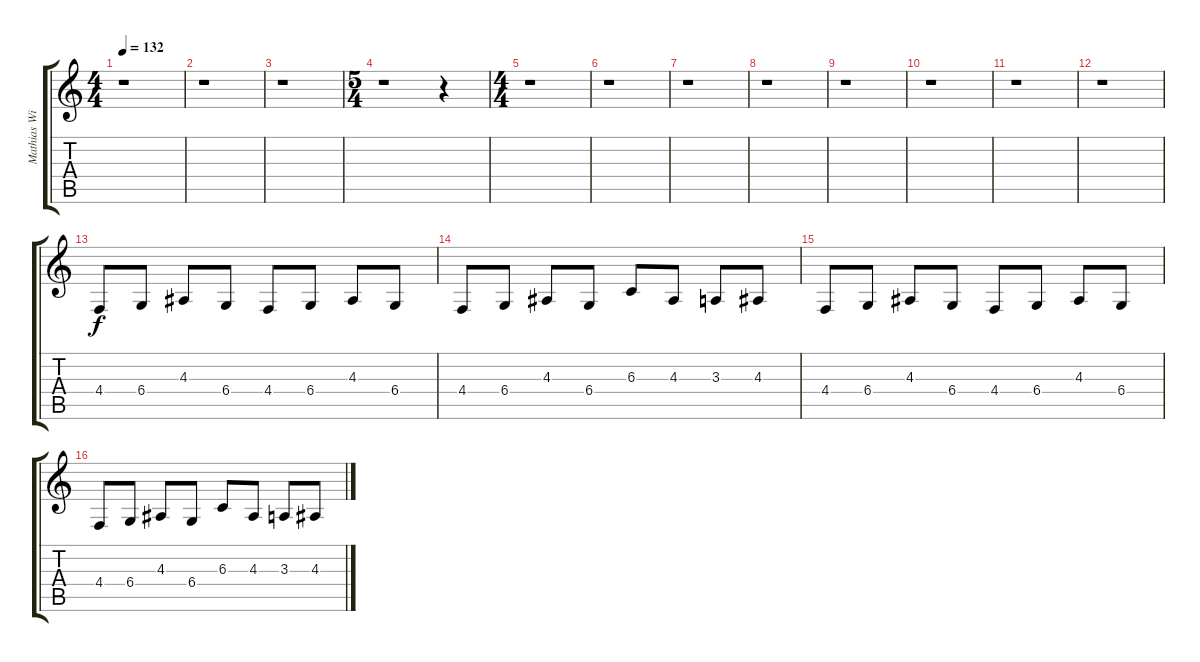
\track ("Mathias Wiesner" "Mathias Wi") {instrument harpsichord}
\staff {score tabs}
\tuning (Eb4 Bb3 Gb3 Db3 Ab2 Eb2) {hide}
\ts (4 4)
\tempo 132
\clef g2
\ks c
r.1{dy f instrument harpsichord} |
r.1 |
r.1 |
\ts (5 4)
r.1 r.4 |
\ts (4 4)
r.1 |
r.1 |
r.1 |
r.1 |
r.1 |
r.1 |
r.1 |
r.1 |
4.4.8 6.4.8 4.3.8 6.4.8 4.4.8 6.4.8 4.3.8 6.4.8 |
4.4.8 6.4.8 4.3.8 6.4.8 6.3.8 4.3.8 3.3.8 4.3.8 |
4.4.8 6.4.8 4.3.8 6.4.8 4.4.8 6.4.8 4.3.8 6.4.8 |
4.4.8 6.4.8 4.3.8 6.4.8 6.3.8 4.3.8 3.3.8 4.3.8
